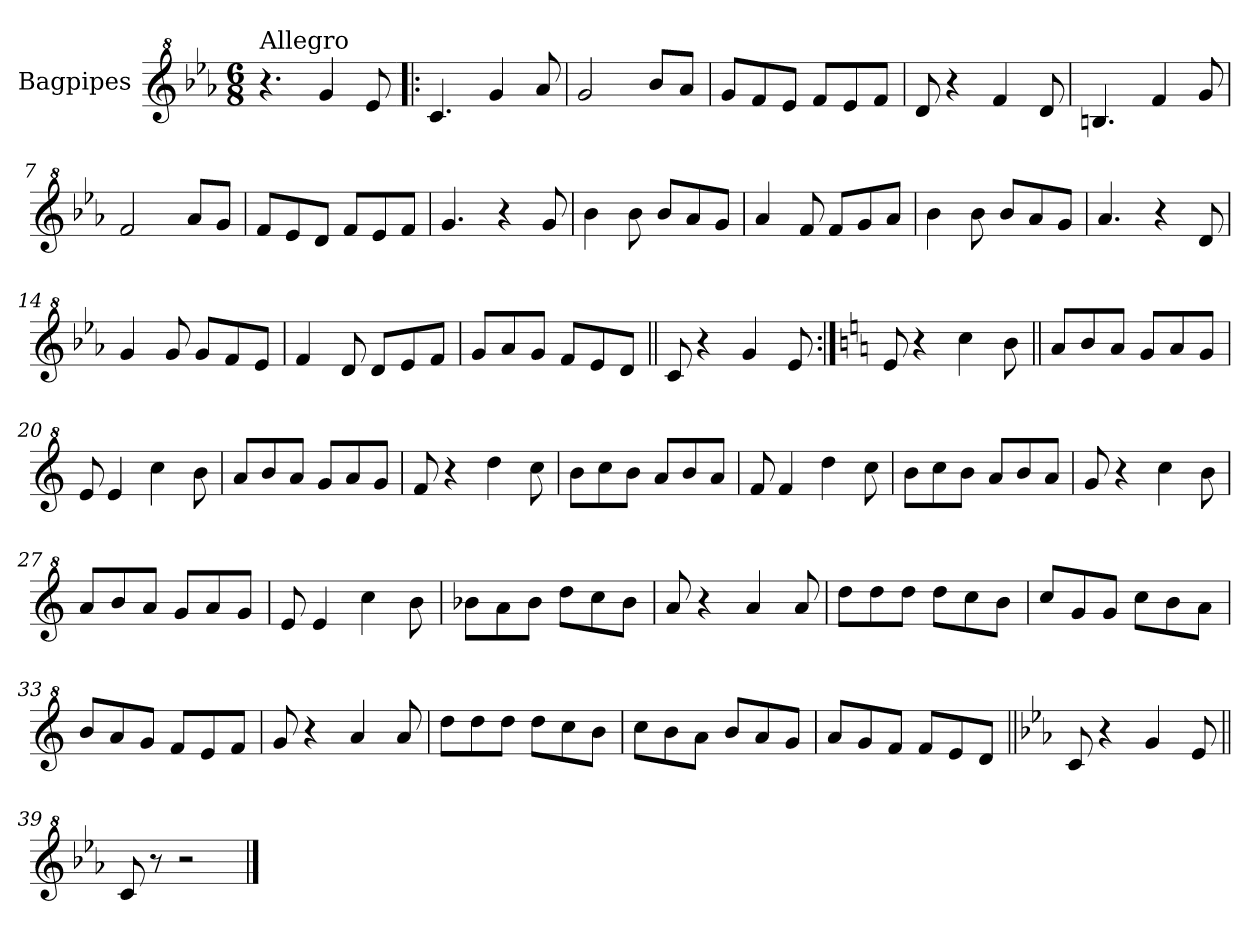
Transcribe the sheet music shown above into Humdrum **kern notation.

**kern
*part1
*staff1
*I"Bagpipes
*I'Bag
*clefG^2
*k[b-e-a-]
*E-:
*M6/8
=1
!LO:TX:a:t=Allegro
4.r
4gg/
8ee-/
=2!|:
4.cc/
4gg/
8aa-/
=3
2gg/
8bb-/L
8aa-/J
=4
8gg/L
8ff/
8ee-/J
8ff/L
8ee-/
8ff/J
=5
8dd/
4r
4ff/
8dd/
=6
4.bn/
4ff/
8gg/
=7
2ff/
8aa-/L
8gg/J
=8
8ff/L
8ee-/
8dd/J
8ff/L
8ee-/
8ff/J
!!LO:LB:g=z
=9
4.gg/
4r
8gg/
=10
4bb-\
8bb-\
8bb-/L
8aa-/
8gg/J
=11
4aa-/
8ff/
8ff/L
8gg/
8aa-/J
=12
4bb-\
8bb-\
8bb-/L
8aa-/
8gg/J
=13
4.aa-/
4r
8dd/
=14
4gg/
8gg/
8gg/L
8ff/
8ee-/J
=15
4ff/
8dd/
8dd/L
8ee-/
8ff/J
!!LO:LB:g=z
=16
8gg/L
8aa-/
8gg/J
8ff/L
8ee-/
8dd/J
=17||
8cc/
4r
4gg/
8ee-/
=18:|!
*k[]
*C:
8ee/
4r
4ccc\
8bb\
=19||
8aa/L
8bb/
8aa/J
8gg/L
8aa/
8gg/J
=20
8ee/
4ee/
4ccc\
8bb\
=21
8aa/L
8bb/
8aa/J
8gg/L
8aa/
8gg/J
!!LO:LB:g=z
=22
8ff/
4r
4ddd\
8ccc\
=23
8bb\L
8ccc\
8bb\J
8aa/L
8bb/
8aa/J
=24
8ff/
4ff/
4ddd\
8ccc\
=25
8bb\L
8ccc\
8bb\J
8aa/L
8bb/
8aa/J
=26
8gg/
4r
4ccc\
8bb\
=27
8aa/L
8bb/
8aa/J
8gg/L
8aa/
8gg/J
=28
8ee/
4ee/
4ccc\
8bb\
!!LO:LB:g=z
=29
8bb-X\L
8aa\
8bb-\J
8ddd\L
8ccc\
8bb-\J
=30
8aa/
4r
4aa/
8aa/
=31
8ddd\L
8ddd\
8ddd\J
8ddd\L
8ccc\
8bb\J
=32
8ccc/L
8gg/
8gg/J
8ccc\L
8bb\
8aa\J
=33
8bb/L
8aa/
8gg/J
8ff/L
8ee/
8ff/J
=34
8gg/
4r
4aa/
8aa/
!!LO:LB:g=z
=35
8ddd\L
8ddd\
8ddd\J
8ddd\L
8ccc\
8bb\J
=36
8ccc\L
8bb\
8aa\J
8bb/L
8aa/
8gg/J
=37
8aa/L
8gg/
8ff/J
8ff/L
8ee/
8dd/J
=38||
*k[b-e-a-]
*E-:
8cc/
4r
4gg/
8ee-/
=39||
8cc/
8r
2r
==
*-
